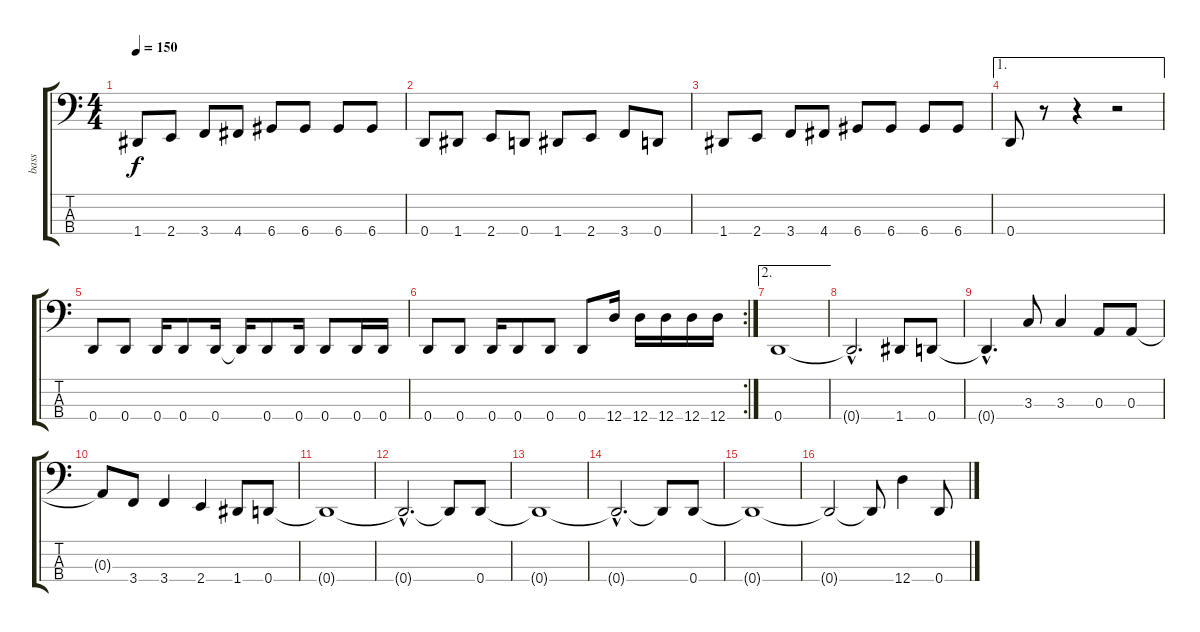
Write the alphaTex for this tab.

\track ("bass" "bass") {instrument electricbasspick}
\staff {score tabs}
\tuning (G2 D2 A1 D1) {hide}
\ts (4 4)
\tempo 150
\clef f4
\ks c
1.4.8{dy f} 2.4.8 3.4.8 4.4.8 6.4.8 6.4.8 6.4.8 6.4.8 |
0.4.8 1.4.8 2.4.8 0.4.8 1.4.8 2.4.8 3.4.8 0.4.8 |
1.4.8 2.4.8 3.4.8 4.4.8 6.4.8 6.4.8 6.4.8 6.4.8 |
\ae 1
0.4.8 r.8 r.4 r.2 |
0.4.8 0.4.8 0.4.16 0.4.8 0.4.16 0.4{t}.16 0.4.8 0.4.16 0.4.8 0.4.16 0.4.16 |
\rc 2
0.4.8 0.4.8 0.4.16 0.4.8 0.4.8 0.4.8 12.4.16 12.4.16 12.4.16 12.4.16 12.4.16 |
\ae 2
0.4.1 |
0.4{hac t}.2{d} 1.4.8 0.4.8 |
0.4{hac t}.4{d} 3.3.8 3.3.4 0.3.8 0.3.8 |
0.3{t}.8 3.4.8 3.4.4 2.4.4 1.4.8 0.4.8 |
0.4{t}.1 |
0.4{hac t}.2{d} 0.4{t}.8 0.4.8 |
0.4{t}.1 |
0.4{hac t}.2{d} 0.4{t}.8 0.4.8 |
0.4{t}.1 |
0.4{t}.2 0.4{t}.8 12.4.4 0.4.8
